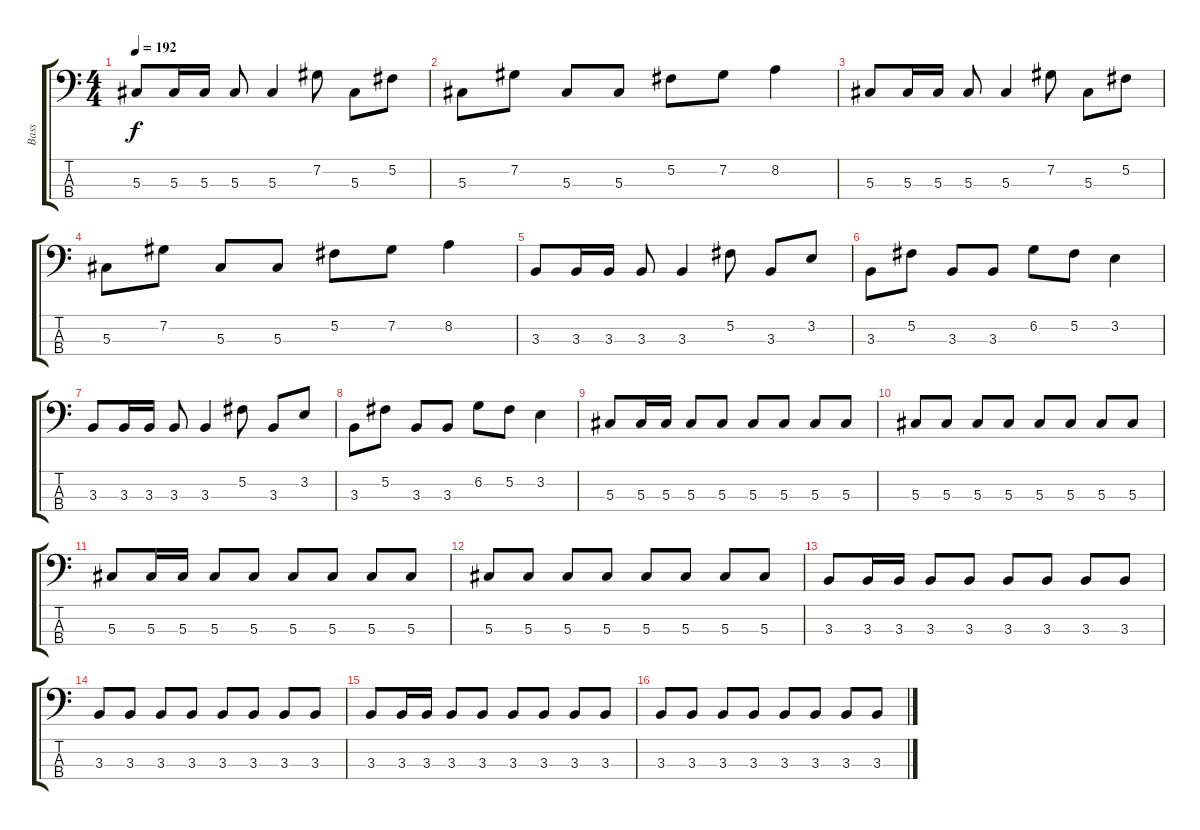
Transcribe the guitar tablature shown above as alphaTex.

\track ("Bass" "Bass") {instrument electricbasspick}
\staff {score tabs}
\tuning (Gb2 Db2 Ab1 Eb1) {hide}
\ts (4 4)
\tempo 192
\clef f4
\ks c
5.3.8{dy f} 5.3.16 5.3.16 5.3.8 5.3.4 7.2.8 5.3.8 5.2.8 |
5.3.8 7.2.8 5.3.8 5.3.8 5.2.8 7.2.8 8.2.4 |
5.3.8 5.3.16 5.3.16 5.3.8 5.3.4 7.2.8 5.3.8 5.2.8 |
5.3.8 7.2.8 5.3.8 5.3.8 5.2.8 7.2.8 8.2.4 |
3.3.8 3.3.16 3.3.16 3.3.8 3.3.4 5.2.8 3.3.8 3.2.8 |
3.3.8 5.2.8 3.3.8 3.3.8 6.2.8 5.2.8 3.2.4 |
3.3.8 3.3.16 3.3.16 3.3.8 3.3.4 5.2.8 3.3.8 3.2.8 |
3.3.8 5.2.8 3.3.8 3.3.8 6.2.8 5.2.8 3.2.4 |
5.3.8 5.3.16 5.3.16 5.3.8 5.3.8 5.3.8 5.3.8 5.3.8 5.3.8 |
5.3.8 5.3.8 5.3.8 5.3.8 5.3.8 5.3.8 5.3.8 5.3.8 |
5.3.8 5.3.16 5.3.16 5.3.8 5.3.8 5.3.8 5.3.8 5.3.8 5.3.8 |
5.3.8 5.3.8 5.3.8 5.3.8 5.3.8 5.3.8 5.3.8 5.3.8 |
3.3.8 3.3.16 3.3.16 3.3.8 3.3.8 3.3.8 3.3.8 3.3.8 3.3.8 |
3.3.8 3.3.8 3.3.8 3.3.8 3.3.8 3.3.8 3.3.8 3.3.8 |
3.3.8 3.3.16 3.3.16 3.3.8 3.3.8 3.3.8 3.3.8 3.3.8 3.3.8 |
3.3.8 3.3.8 3.3.8 3.3.8 3.3.8 3.3.8 3.3.8 3.3.8
